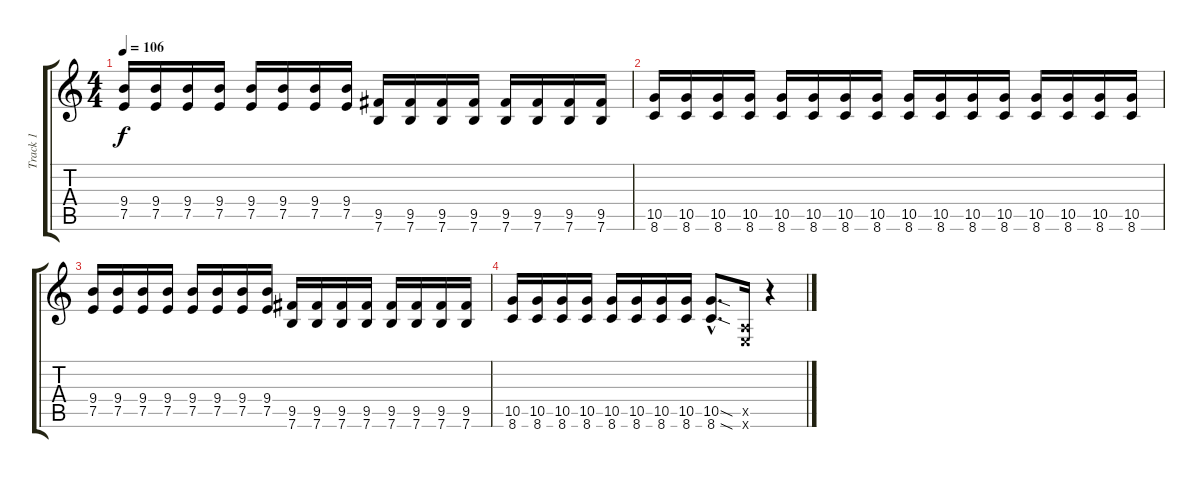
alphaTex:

\track ("Track 1" "Track 1") {instrument distortionguitar}
\staff {score tabs}
\tuning (E4 B3 G3 D3 A2 E2) {hide}
\ts (4 4)
\tempo 106
\clef g2
\ks c
(9.4 7.5).16{dy f} (9.4 7.5).16 (9.4 7.5).16 (9.4 7.5).16 (9.4 7.5).16 (9.4 7.5).16 (9.4 7.5).16 (9.4 7.5).16 (9.5 7.6).16 (9.5 7.6).16 (9.5 7.6).16 (9.5 7.6).16 (9.5 7.6).16 (9.5 7.6).16 (9.5 7.6).16 (9.5 7.6).16 |
(10.5 8.6).16 (10.5 8.6).16 (10.5 8.6).16 (10.5 8.6).16 (10.5 8.6).16 (10.5 8.6).16 (10.5 8.6).16 (10.5 8.6).16 (10.5 8.6).16 (10.5 8.6).16 (10.5 8.6).16 (10.5 8.6).16 (10.5 8.6).16 (10.5 8.6).16 (10.5 8.6).16 (10.5 8.6).16 |
(9.4 7.5).16 (9.4 7.5).16 (9.4 7.5).16 (9.4 7.5).16 (9.4 7.5).16 (9.4 7.5).16 (9.4 7.5).16 (9.4 7.5).16 (9.5 7.6).16 (9.5 7.6).16 (9.5 7.6).16 (9.5 7.6).16 (9.5 7.6).16 (9.5 7.6).16 (9.5 7.6).16 (9.5 7.6).16 |
(10.5 8.6).16 (10.5 8.6).16 (10.5 8.6).16 (10.5 8.6).16 (10.5 8.6).16 (10.5 8.6).16 (10.5 8.6).16 (10.5 8.6).16 (10.5{sod hac} 8.6{sod hac}).8{d} (0.5{x} 0.6{x}).16 r.4
